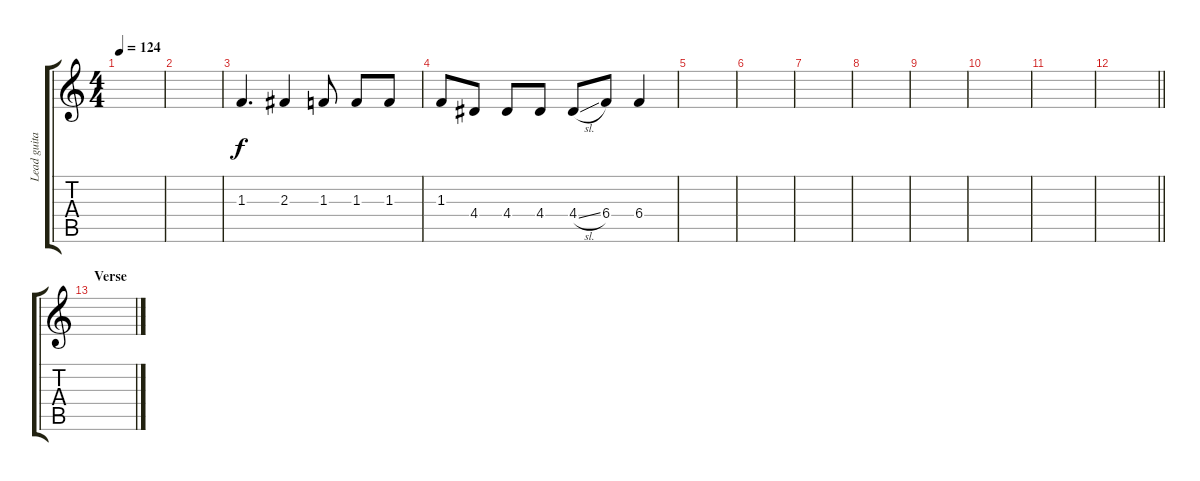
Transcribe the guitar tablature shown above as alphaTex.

\track ("Lead guitar/Others" "Lead guita") {instrument distortionguitar}
\staff {score tabs}
\tuning (Db4 Ab3 E3 B2 Gb2 Db2) {hide}
\ts (4 4)
\tempo 124
\clef g2
\ks c
|
|
1.3.4{d volume 12} 2.3.4 1.3.8 1.3.8 1.3.8 |
1.3.8 4.4.8 4.4.8 4.4.8 4.4{sl}.8 6.4.8 6.4.4 |
|
|
|
|
|
|
|
\barLineRight lightlight
|
\section ("" "Verse")
